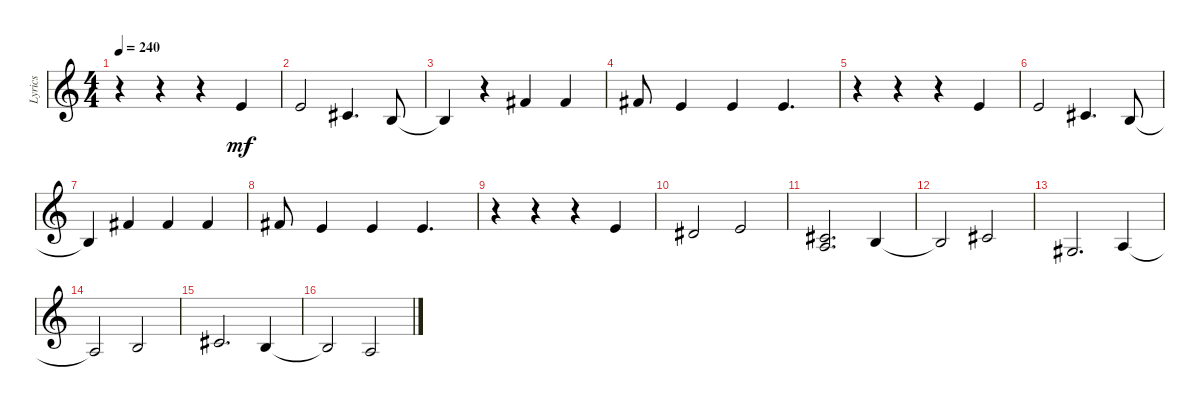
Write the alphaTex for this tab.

\track ("Lyrics" "Lyrics") {instrument clarinet}
\staff {score}
\tuning (E4 B3 G3 D3 A2 E2) {hide}
\ts (4 4)
\tempo 240
\clef g2
\ks c
r.4{dy mf} r.4 r.4 0.1.4 |
0.1.2 2.2.4{d} 0.2.8 |
0.2{t}.4 r.4 2.1.4 2.1.4 |
2.1.8 0.1.4 0.1.4 0.1.4{d} |
r.4 r.4 r.4 0.1.4 |
0.1.2 2.2.4{d} 0.2.8 |
0.2{t}.4 2.1.4 2.1.4 2.1.4 |
2.1.8 0.1.4 0.1.4 0.1.4{d} |
r.4 r.4 r.4 0.1.4 |
4.2.2 0.1.2 |
(2.2 2.3).2{d} 0.2.4 |
0.2{t}.2 2.2.2 |
1.3.2{d} 7.4.4 |
7.4{t}.2 0.2.2 |
2.2.2{d} 0.2.4 |
0.2{t}.2 2.3.2
